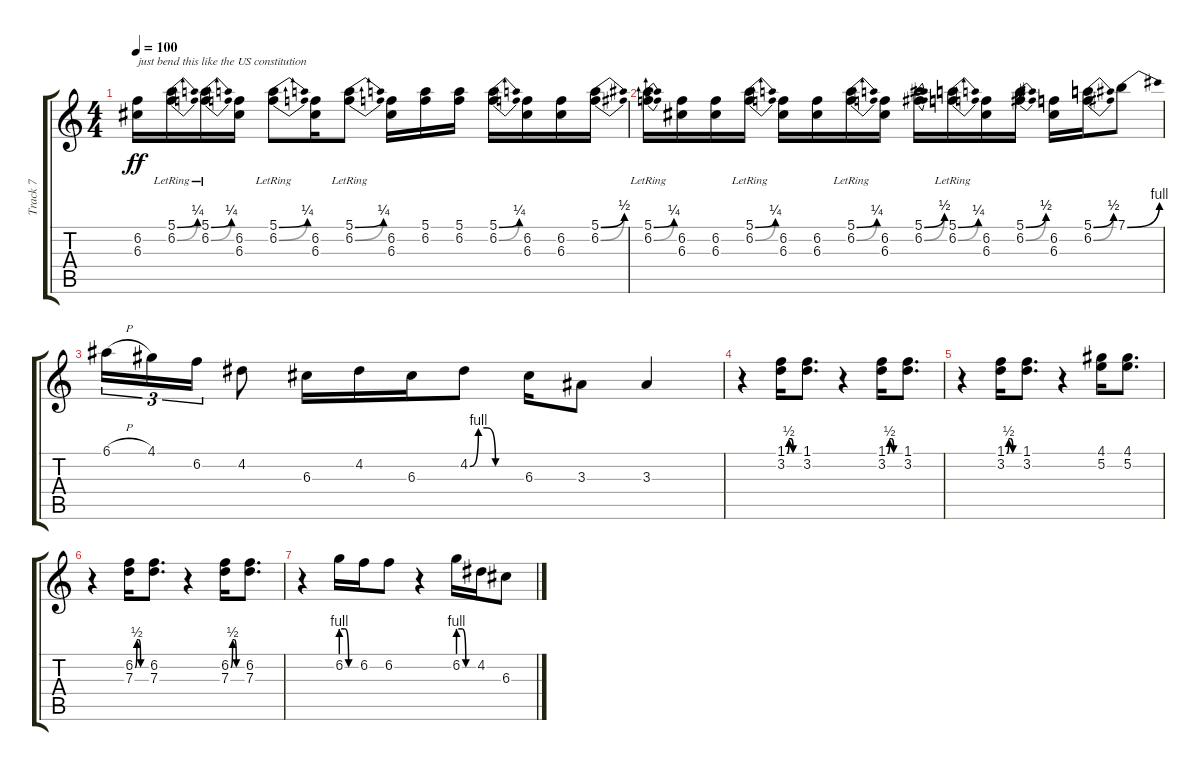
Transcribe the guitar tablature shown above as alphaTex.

\track ("Track 7" "Track 7") {instrument distortionguitar}
\staff {score tabs}
\tuning (E4 B3 G3 D3 A2 E2) {hide}
\ts (4 4)
\tempo 100
\clef g2
\ks c
(6.2 6.3).16{txt "just bend this like the US constitution" dy ff} (5.1{be (bend 0 0 60 1) lr} 6.2{be (bend 0 0 60 1)}).16 (5.1{be (bend 0 0 60 1) lr} 6.2{be (bend 0 0 60 1)}).16 (6.2 6.3).16 (5.1{be (bend 0 0 60 1) lr} 6.2{be (bend 0 0 60 1)}).8 (6.2 6.3).16 (5.1{be (bend 0 0 60 1) lr} 6.2{be (bend 0 0 60 1)}).8 (6.2 6.3).16 (5.1 6.2).16 (5.1 6.2).16 (5.1{be (bend 0 0 60 1)} 6.2{be (bend 0 0 60 1)}).16 (6.2 6.3).16 (6.2 6.3).16 (5.1{be (bend 0 0 60 2)} 6.2{be (bend 0 0 60 2)}).16 |
(5.1{be (bend 0 0 60 1) lr} 6.2{be (bend 0 0 60 1)}).16 (6.2 6.3).16 (6.2 6.3).16 (5.1{be (bend 0 0 60 1) lr} 6.2{be (bend 0 0 60 1)}).16 (6.2 6.3).16 (6.2 6.3).16 (5.1{be (bend 0 0 60 1) lr} 6.2{be (bend 0 0 60 1)}).16 (6.2 6.3).16 (5.1{be (bend 0 0 60 2)} 6.2{be (bend 0 0 60 2)}).16 (5.1{be (bend 0 0 60 1) lr} 6.2{be (bend 0 0 60 1)}).16 (6.2 6.3).16 (5.1{be (bend 0 0 60 2)} 6.2{be (bend 0 0 60 2)}).16 (6.2 6.3).16 (5.1{be (bend 0 0 60 2)} 6.2{be (bend 0 0 60 2)}).16 7.1{be (bend 0 0 60 4)}.8 |
6.1{h}.16{tu (3 2)} 4.1.16{tu (3 2)} 6.2.16{tu (3 2)} 4.2.8 6.3.16 4.2.16 6.3.16 4.2{be (custom 0 0 10 4 20 4 30 0 60 0)}.8 6.3.16 3.3.8 3.3.4 |
r.4{balance 16} (1.1{be (custom 0 0 10 2 20 2 30 0 60 0)} 3.2).16 (1.1 3.2).8{d} r.4 (1.1{be (custom 0 0 10 2 20 2 30 0 60 0)} 3.2).16 (1.1 3.2).8{d} |
r.4 (1.1{be (custom 0 0 10 2 20 2 30 0 60 0)} 3.2).16 (1.1 3.2).8{d} r.4 (4.1 5.2).16 (4.1 5.2).8{d} |
r.4 (6.2{be (custom 0 0 10 2 20 2 30 0 60 0)} 7.3).16 (6.2 7.3).8{d} r.4 (6.2{be (custom 0 0 10 2 20 2 30 0 60 0)} 7.3).16 (6.2 7.3).8{d} |
r.4 6.2{be (custom 0 4 15 4 30 0 60 0)}.16{balance 8} 6.2.16 6.2.8 r.4 6.2{be (custom 0 4 15 4 30 0 60 0)}.16 4.2.16 6.3.8
